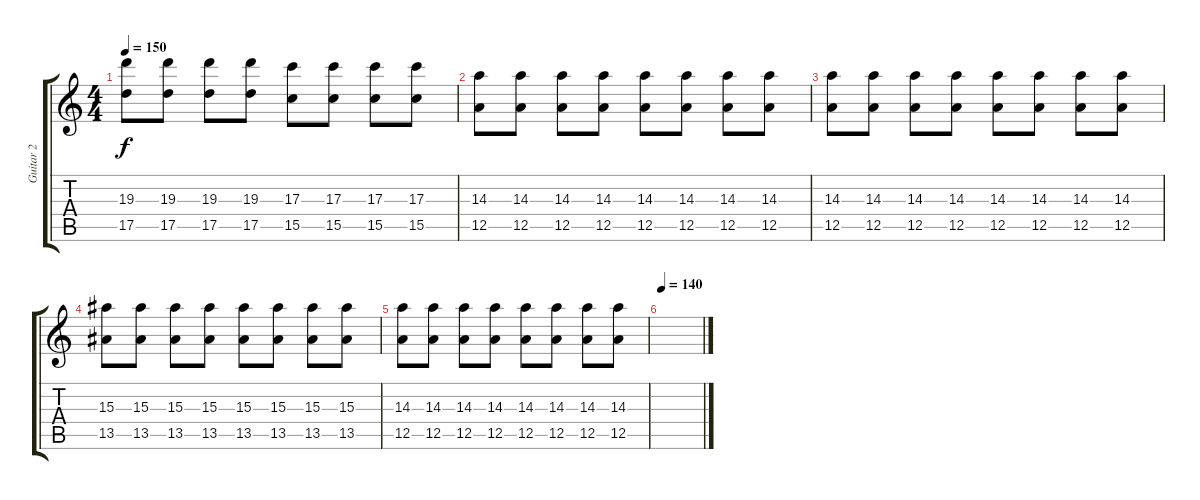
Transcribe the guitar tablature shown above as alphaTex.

\track ("Guitar 2" "Guitar 2") {instrument overdrivenguitar}
\staff {score tabs}
\tuning (E4 B3 G3 D3 A2 D2) {hide}
\ts (4 4)
\tempo 150
\clef g2
\ks c
(19.3 17.5).8{dy f} (19.3 17.5).8 (19.3 17.5).8 (19.3 17.5).8 (17.3 15.5).8 (17.3 15.5).8 (17.3 15.5).8 (17.3 15.5).8 |
(14.3 12.5).8 (14.3 12.5).8 (14.3 12.5).8 (14.3 12.5).8 (14.3 12.5).8 (14.3 12.5).8 (14.3 12.5).8 (14.3 12.5).8 |
(14.3 12.5).8 (14.3 12.5).8 (14.3 12.5).8 (14.3 12.5).8 (14.3 12.5).8 (14.3 12.5).8 (14.3 12.5).8 (14.3 12.5).8 |
(15.3 13.5).8 (15.3 13.5).8 (15.3 13.5).8 (15.3 13.5).8 (15.3 13.5).8 (15.3 13.5).8 (15.3 13.5).8 (15.3 13.5).8 |
(14.3 12.5).8 (14.3 12.5).8 (14.3 12.5).8 (14.3 12.5).8 (14.3 12.5).8 (14.3 12.5).8 (14.3 12.5).8 (14.3 12.5).8 |
\tempo 140
